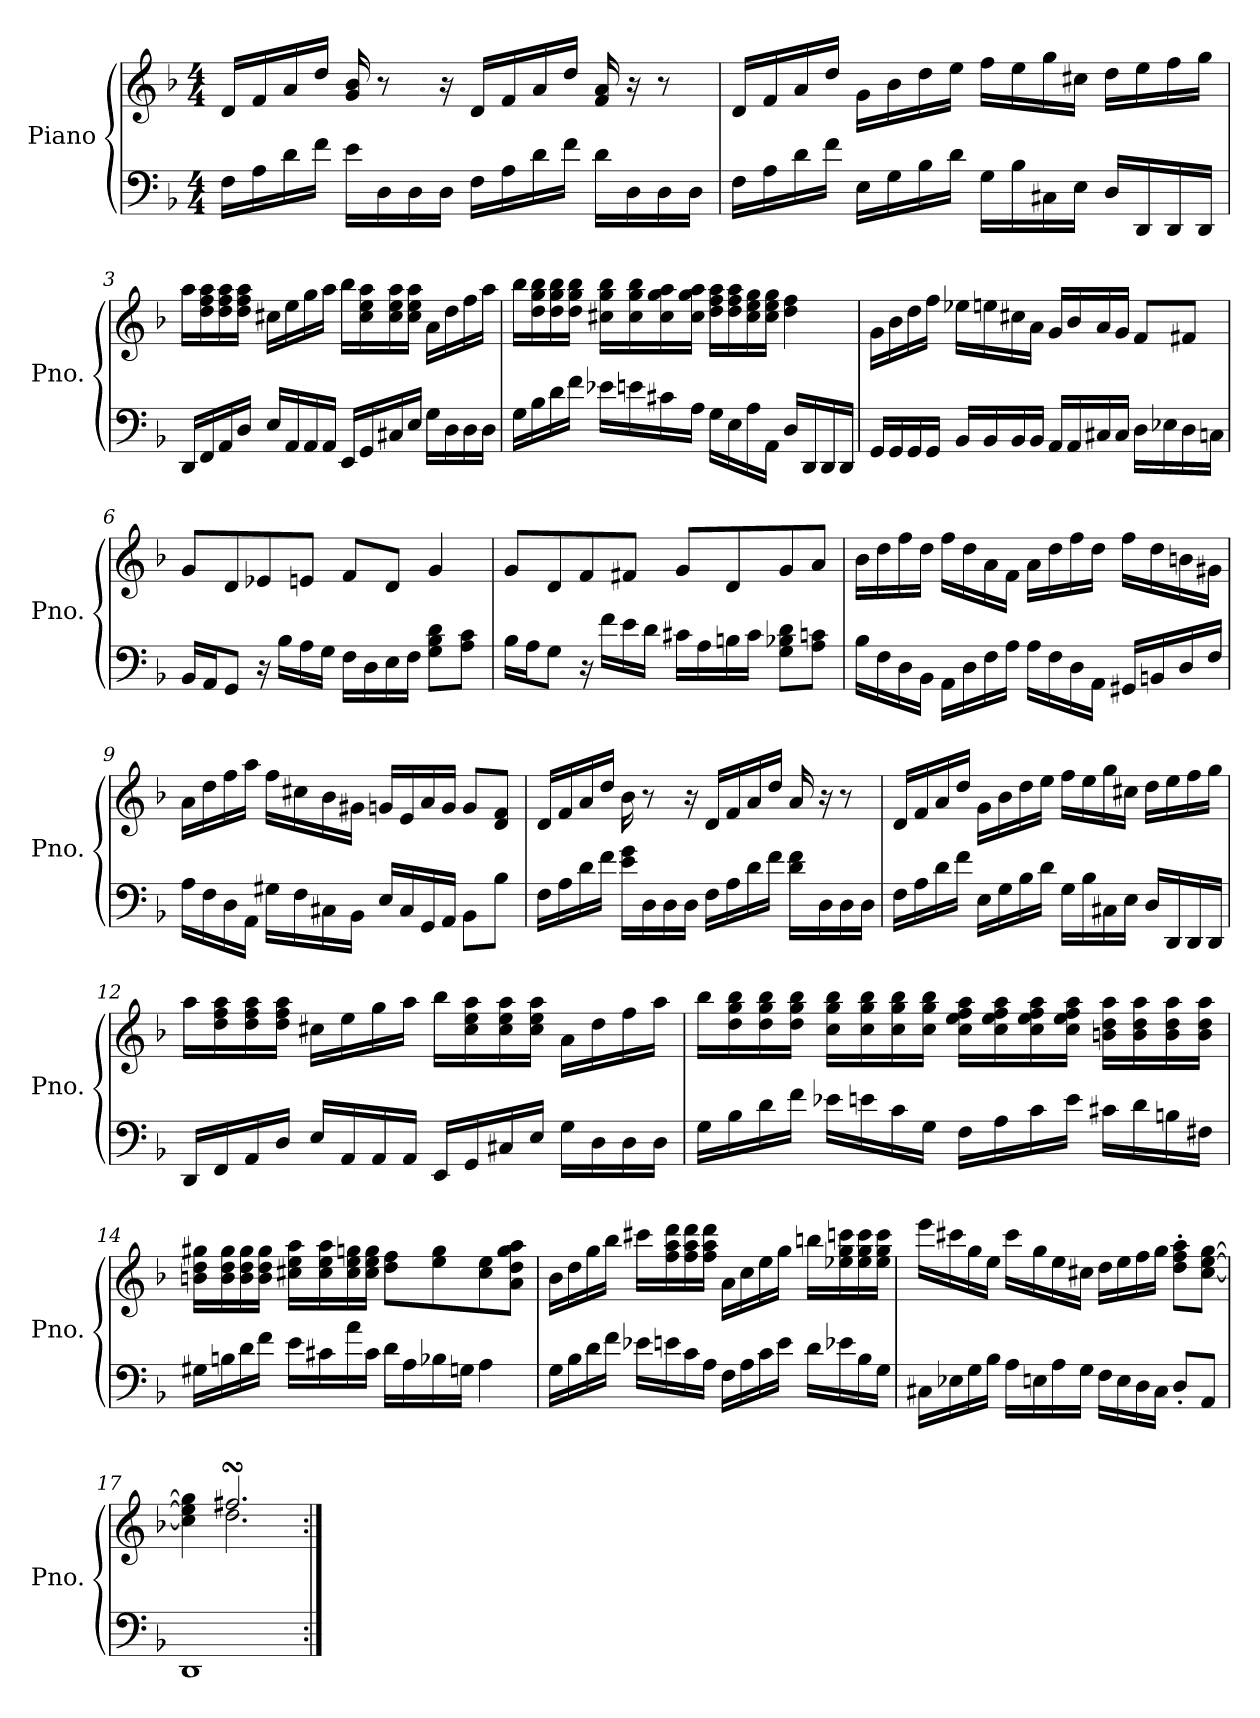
**kern	**kern
*part1	*part1
*staff2	*staff1
*I"Piano	*
*I'Pno.	*
*clefF4	*clefG2
*k[b-]	*k[b-]
*M4/4	*M4/4
*MM108	*MM108
=1	=1
16F\LL	16d/LL
16A\	16f/
16d\	16a/
16f\JJ	16dd/JJ
16e\LL	16g/ 16b-/
16D\	8r
16D\	.
16D\JJ	16r
16F\LL	16d/LL
16A\	16f/
16d\	16a/
16f\JJ	16dd/JJ
16d\LL	16f/ 16a/
16D\	16r
16D\	8r
16D\JJ	.
=2	=2
16F\LL	16d/LL
16A\	16f/
16d\	16a/
16f\JJ	16dd/JJ
16E\LL	16g\LL
16G\	16b-\
16B-\	16dd\
16d\JJ	16ee\JJ
16G\LL	16ff\LL
16B-\	16ee\
16C#X\	16gg\
16E\JJ	16cc#X\JJ
16D/LL	16dd\LL
16DD/	16ee\
16DD/	16ff\
16DD/JJ	16gg\JJ
!!LO:LB:g=z
=3	=3
16DD/LL	16aa\LL
16FF/	16dd\ 16ff\ 16aa\
16AA/	16dd\ 16ff\ 16aa\
16D/JJ	16dd\ 16ff\ 16aa\JJ
16E/LL	16cc#X\LL
16AA/	16ee\
16AA/	16gg\
16AA/JJ	16aa\JJ
16EE/LL	16bb-\LL
16GG/	16cc#\ 16ee\ 16aa\
16C#X/	16cc#\ 16ee\ 16aa\
16E/JJ	16cc#\ 16ee\ 16aa\JJ
16G\LL	16a\LL
16D\	16dd\
16D\	16ff\
16D\JJ	16aa\JJ
=4	=4
16G\LL	16bb-\LL
16B-\	16dd\ 16gg\ 16bb-\
16d\	16dd\ 16gg\ 16bb-\
16f\JJ	16dd\ 16gg\ 16bb-\JJ
16e-X\LL	16cc#X\ 16gg\ 16bb-\LL
16en\	16cc#\ 16gg\ 16bb-\
16c#X\	16cc#\ 16gg\ 16aa\
16A\JJ	16cc#\ 16gg\ 16aa\JJ
16G\LL	16dd\ 16ff\ 16aa\LL
16E\	16dd\ 16ff\ 16aa\
16A\	16cc#\ 16ee\ 16gg\
16AA\JJ	16cc#\ 16ee\ 16gg\JJ
16D/LL	4dd\ 4ff\
16DD/	.
16DD/	.
16DD/JJ	.
!!LO:LB:g=z
=5	=5
16GG/LL	16g\LL
16GG/	16b-\
16GG/	16dd\
16GG/JJ	16ff\JJ
16BB-/LL	16ee-X\LL
16BB-/	16een\
16BB-/	16cc#X\
16BB-/JJ	16a\JJ
16AA/LL	16g/LL
16AA/	16b-/
16C#X/	16a/
16C#/JJ	16g/JJ
16D\LL	8f/L
16E-X\	.
16D\	8f#X/J
16Cn\JJ	.
=6	=6
16BB-/LL	8g/L
16AA/J	.
8GG/J	8d/
16r	8e-X/
16B-\LL	.
16A\	8en/J
16G\JJ	.
16F\LL	8f/L
16D\	.
16E\	8d/J
16F\JJ	.
8G\ 8B-\ 8d\L	4g/
8A\ 8c\J	.
=7	=7
16B-\LL	8g/L
16A\J	.
8G\J	8d/
16r	8f/
16f\LL	.
16e\	8f#X/J
16d\JJ	.
16c#X\LL	8g/L
16A\	.
16Bn\	8d/
16c#\JJ	.
8G\ 8B-X\ 8d\L	8g/
8A\ 8cn\J	8a/J
!!LO:LB:g=z
=8	=8
16B-\LL	16b-\LL
16F\	16dd\
16D\	16ff\
16BB-\JJ	16dd\JJ
16AA\LL	16ff\LL
16D\	16dd\
16F\	16a\
16A\JJ	16f\JJ
16A\LL	16a\LL
16F\	16dd\
16D\	16ff\
16AA\JJ	16dd\JJ
16GG#X/LL	16ff\LL
16BBn/	16dd\
16D/	16bn\
16F/JJ	16g#X\JJ
!!LO:LB:g=z
=9	=9
16A\LL	16a\LL
16F\	16dd\
16D\	16ff\
16AA\JJ	16aa\JJ
16G#X\LL	16ff\LL
16F\	16cc#X\
16C#X\	16b-\
16BB-\JJ	16g#X\JJ
16E/LL	16gn/LL
16C#/	16e/
16GG/	16a/
16AA/JJ	16g/JJ
8BB-\L	8g/L
8B-\J	8d/ 8f/J
=10	=10
16F\LL	16d/LL
16A\	16f/
16d\	16a/
16f\JJ	16dd/JJ
16e\ 16g\LL	16b-\
16D\	8r
16D\	.
16D\JJ	16r
16F\LL	16d/LL
16A\	16f/
16d\	16a/
16f\JJ	16dd/JJ
16d\ 16f\LL	16a/
16D\	16r
16D\	8r
16D\JJ	.
=11	=11
16F\LL	16d/LL
16A\	16f/
16d\	16a/
16f\JJ	16dd/JJ
16E\LL	16g\LL
16G\	16b-\
16B-\	16dd\
16d\JJ	16ee\JJ
16G\LL	16ff\LL
16B-\	16ee\
16C#X\	16gg\
16E\JJ	16cc#X\JJ
16D/LL	16dd\LL
16DD/	16ee\
16DD/	16ff\
16DD/JJ	16gg\JJ
!!LO:LB:g=z
=12	=12
16DD/LL	16aa\LL
16FF/	16dd\ 16ff\ 16aa\
16AA/	16dd\ 16ff\ 16aa\
16D/JJ	16dd\ 16ff\ 16aa\JJ
16E/LL	16cc#X\LL
16AA/	16ee\
16AA/	16gg\
16AA/JJ	16aa\JJ
16EE/LL	16bb-\LL
16GG/	16cc#\ 16ee\ 16aa\
16C#X/	16cc#\ 16ee\ 16aa\
16E/JJ	16cc#\ 16ee\ 16aa\JJ
16G\LL	16a\LL
16D\	16dd\
16D\	16ff\
16D\JJ	16aa\JJ
=13	=13
16G\LL	16bb-\LL
16B-\	16dd\ 16gg\ 16bb-\
16d\	16dd\ 16gg\ 16bb-\
16f\JJ	16dd\ 16gg\ 16bb-\JJ
16e-X\LL	16cc\ 16gg\ 16bb-\LL
16en\	16cc\ 16gg\ 16bb-\
16c\	16cc\ 16gg\ 16bb-\
16G\JJ	16cc\ 16gg\ 16bb-\JJ
16F\LL	16cc\ 16ee\ 16ff\ 16aa\LL
16A\	16cc\ 16ee\ 16ff\ 16aa\
16c\	16cc\ 16ee\ 16ff\ 16aa\
16e\JJ	16cc\ 16ee\ 16ff\ 16aa\JJ
16c#X\LL	16bn\ 16dd\ 16aa\LL
16d\	16b\ 16dd\ 16aa\
16Bn\	16b\ 16dd\ 16aa\
16F#X\JJ	16b\ 16dd\ 16aa\JJ
!!LO:PB:g=z
=14	=14
16G#X\LL	16bn\ 16dd\ 16gg#X\LL
16Bn\	16b\ 16dd\ 16gg#\
16d\	16b\ 16dd\ 16gg#\
16f\JJ	16b\ 16dd\ 16gg#\JJ
16e\LL	16cc#X\ 16ee\ 16aa\LL
16c#X\	16cc#\ 16ee\ 16aa\
16a\	16cc#\ 16ee\ 16ggn\
16c#\JJ	16cc#\ 16ee\ 16gg\JJ
16d\LL	8dd\ 8ff\L
16A\	.
16B-X\	8ee\ 8gg\
16Gn\JJ	.
4A\	8cc#\ 8ee\
.	8a\ 8dd\ 8gg\ 8aa\J
=15	=15
16G\LL	16b-\LL
16B-\	16dd\
16d\	16gg\
16f\JJ	16bb-\JJ
16e-X\LL	16ccc#X\LL
16en\	16ff\ 16aa\ 16ddd\
16c\	16ff\ 16aa\ 16ddd\
16A\JJ	16ff\ 16aa\ 16ddd\JJ
16F\LL	16a\LL
16A\	16cc\
16c\	16ee\
16e\JJ	16gg\JJ
16d\LL	16bbn\LL
16e-X\	16ee-X\ 16gg\ 16cccn\
16B-\	16ee-\ 16gg\ 16ccc\
16G\JJ	16ee-\ 16gg\ 16ccc\JJ
!!LO:LB:g=z
=16	=16
16C#X\LL	16eee\LL
16E-X\	16ccc#X\
16G\	16gg\
16B-\JJ	16ee\JJ
16A\LL	16ccc#\LL
16En\	16gg\
16A\	16ee\
16G\JJ	16cc#X\JJ
16F\LL	16dd\LL
16E\	16ee\
16D\	16ff\
16C#\JJ	16gg\JJ
8D'/L	8dd\' 8ff\' 8aa\'L
8AA/J	[8cc#\ [8ee\ [8gg\J
=17	=17
*	*^
1DD	4cc#\] 4ee\] 4gg\]	4ryy
.	2.ff#XsSsS/	2.dd\
*	*v	*v
=:|!	=:|!
*-	*-
